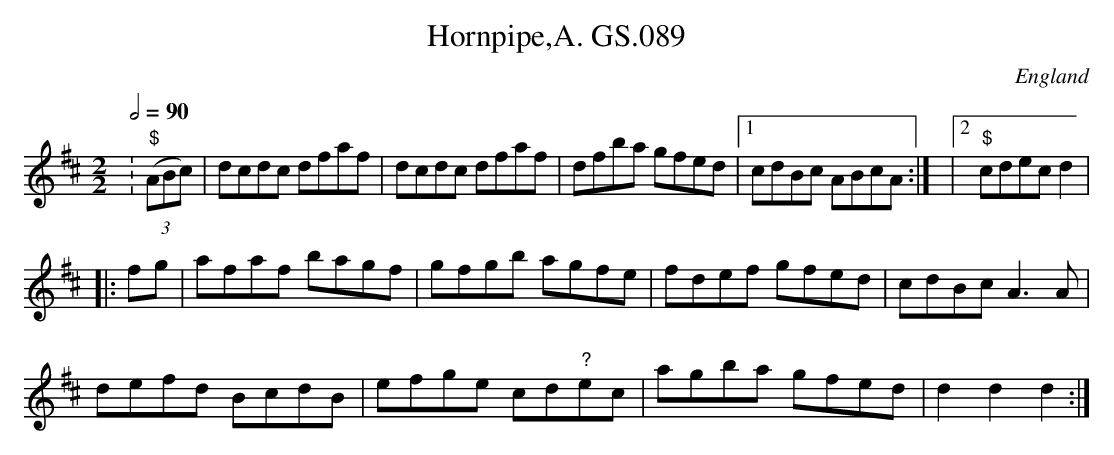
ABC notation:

X:1
T:Hornpipe,A. GS.089
L:1/8
M:2/2
O:England
Q:1/2=90
K:D major
:"$" (3(ABc) | dcdc dfaf | dcdc dfaf | dfba gfed |1 cdBc ABcA :|\
|2 "$" cdec d2 |!
|:fg | afaf bagf | gfgb agfe | fdef gfed | cdBc A3A |!
defd BcdB | efge cd"?"ec | agba gfed | d2d2d2 :|
